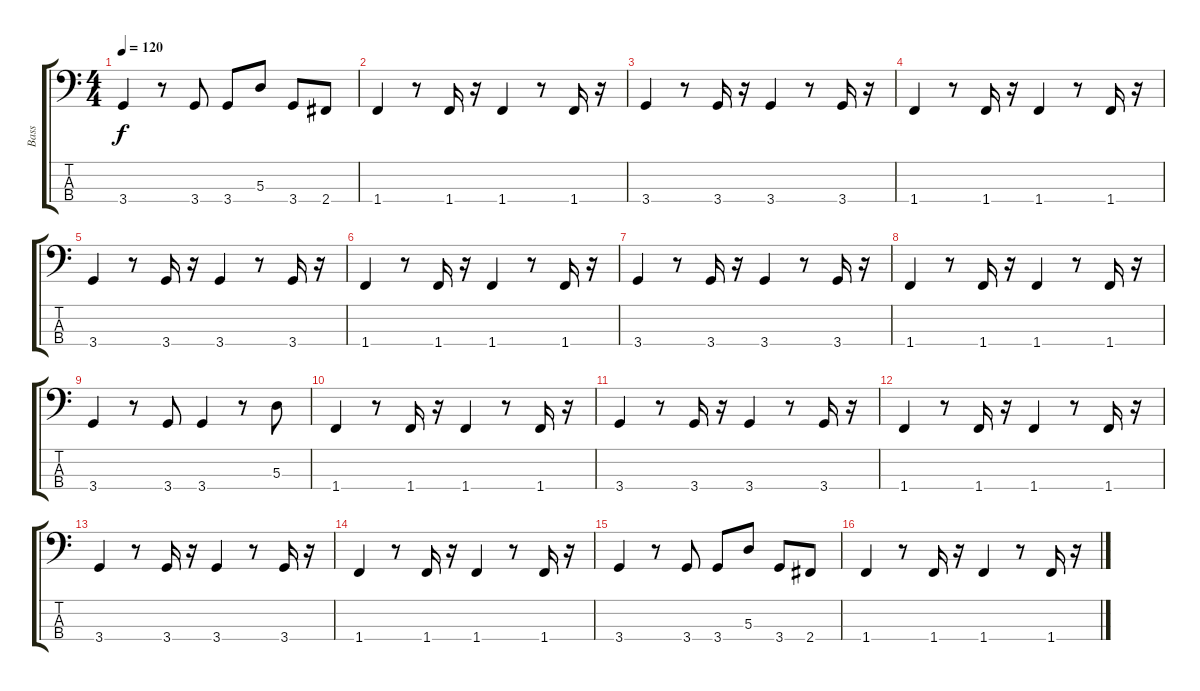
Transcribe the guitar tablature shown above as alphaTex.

\track ("Bass" "Bass") {instrument electricbassfinger}
\staff {score tabs}
\tuning (G2 D2 A1 E1) {hide}
\ts (4 4)
\tempo 120
\clef f4
\ks c
3.4.4{dy f} r.8 3.4.8 3.4.8 5.3.8 3.4.8 2.4.8 |
1.4.4 r.8 1.4.16 r.16 1.4.4 r.8 1.4.16 r.16 |
3.4.4 r.8 3.4.16 r.16 3.4.4 r.8 3.4.16 r.16 |
1.4.4 r.8 1.4.16 r.16 1.4.4 r.8 1.4.16 r.16 |
3.4.4 r.8 3.4.16 r.16 3.4.4 r.8 3.4.16 r.16 |
1.4.4 r.8 1.4.16 r.16 1.4.4 r.8 1.4.16 r.16 |
3.4.4 r.8 3.4.16 r.16 3.4.4 r.8 3.4.16 r.16 |
1.4.4 r.8 1.4.16 r.16 1.4.4 r.8 1.4.16 r.16 |
3.4.4 r.8 3.4.8 3.4.4 r.8 5.3.8 |
1.4.4 r.8 1.4.16 r.16 1.4.4 r.8 1.4.16 r.16 |
3.4.4 r.8 3.4.16 r.16 3.4.4 r.8 3.4.16 r.16 |
1.4.4 r.8 1.4.16 r.16 1.4.4 r.8 1.4.16 r.16 |
3.4.4 r.8 3.4.16 r.16 3.4.4 r.8 3.4.16 r.16 |
1.4.4 r.8 1.4.16 r.16 1.4.4 r.8 1.4.16 r.16 |
3.4.4 r.8 3.4.8 3.4.8 5.3.8 3.4.8 2.4.8 |
1.4.4 r.8 1.4.16 r.16 1.4.4 r.8 1.4.16 r.16
